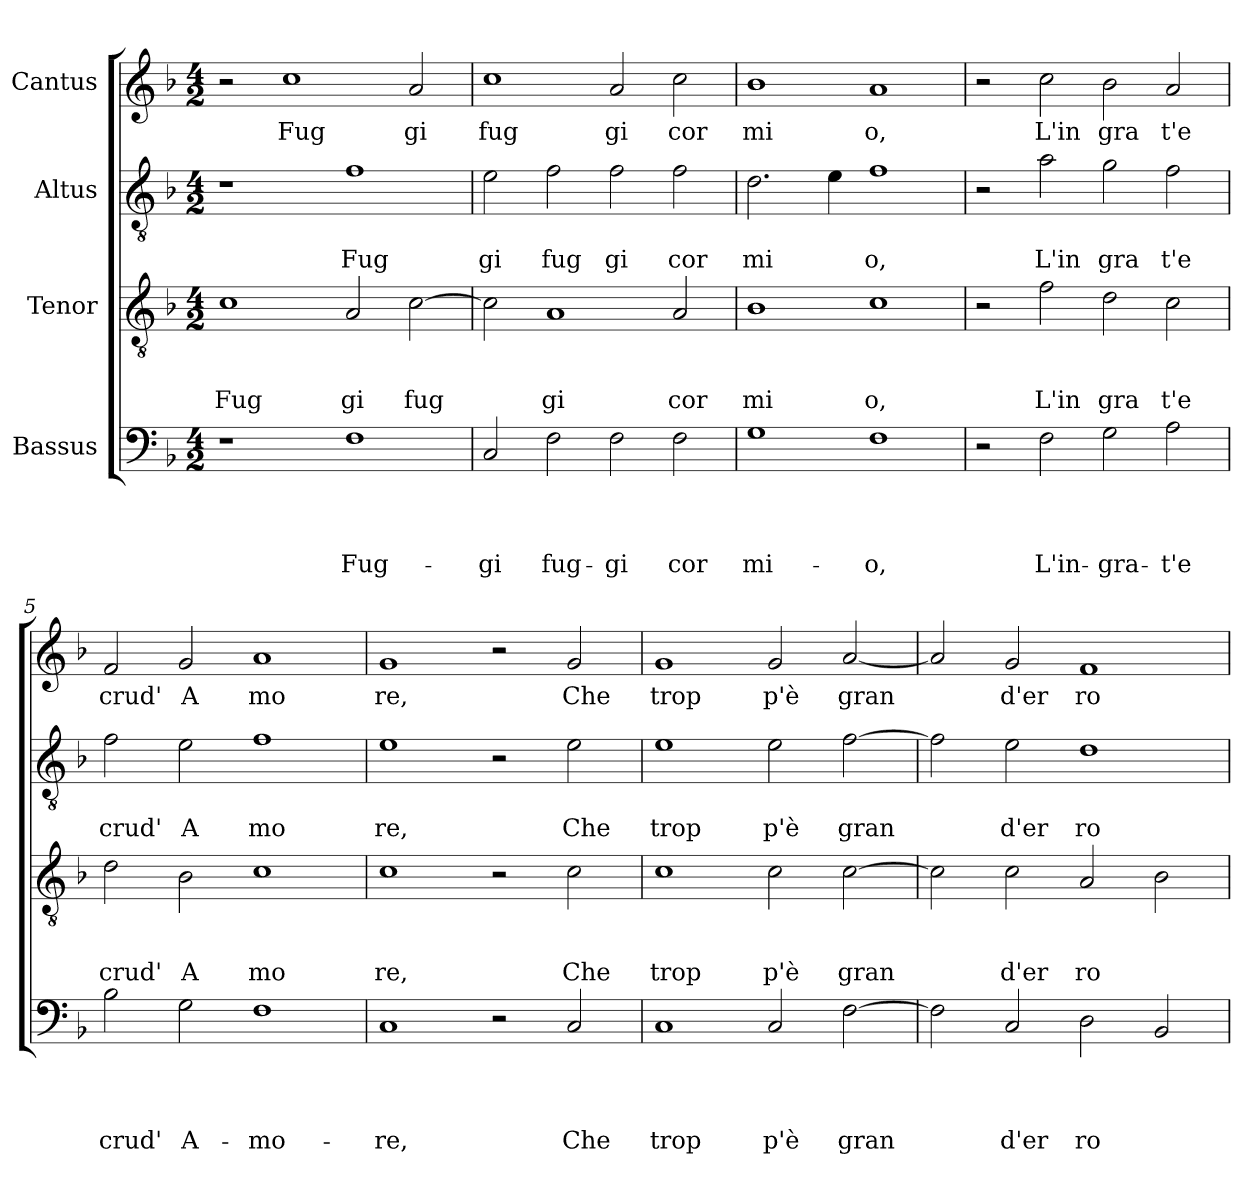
**kern	**text	**text	**text	**text	**kern	**text	**text	**text	**kern	**text	**text	**kern	**text
*part4	*part4	*part4	*part4	*part4	*part3	*part3	*part3	*part3	*part2	*part2	*part2	*part1	*part1
*staff4	*staff4	*staff4	*staff4	*staff4	*staff3	*staff3	*staff3	*staff3	*staff2	*staff2	*staff2	*staff1	*staff1
*I"Bassus	*	*	*	*	*I"Tenor	*	*	*	*I"Altus	*	*	*I"Cantus	*
*clefF4	*	*	*	*	*clefGv2	*	*	*	*clefGv2	*	*	*clefG2	*
*k[b-]	*	*	*	*	*k[b-]	*	*	*	*k[b-]	*	*	*k[b-]	*
*F:	*	*	*	*	*F:	*	*	*	*F:	*	*	*F:	*
*M4/2	*	*	*	*	*M4/2	*	*	*	*M4/2	*	*	*M4/2	*
=1	=1	=1	=1	=1	=1	=1	=1	=1	=1	=1	=1	=1	=1
!	!	!	!	!	!	!	!	!LO:LY:b	!	!	!	!	!
1r	.	.	.	.	1c	.	.	Fug	1r	.	.	2r	.
!	!	!	!	!	!	!	!	!	!	!	!	!	!LO:LY:b
.	.	.	.	.	.	.	.	.	.	.	.	1cc	Fug
!	!	!	!	!LO:LY:b	!	!	!	!LO:LY:b	!	!	!LO:LY:b	!	!
1F	.	.	.	Fug-	2A/	.	.	gi	1f	.	Fug	.	.
!	!	!	!	!	!	!	!	!LO:LY:b	!	!	!	!	!LO:LY:b
.	.	.	.	.	[>2c\	.	.	fug	.	.	.	2a/	gi
=2	=2	=2	=2	=2	=2	=2	=2	=2	=2	=2	=2	=2	=2
!	!	!	!	!LO:LY:b	!	!	!	!	!	!	!LO:LY:b	!	!LO:LY:b
2C/	.	.	.	-gi	2c\]	.	.	.	2e\	.	gi	1cc	fug
!	!	!	!	!LO:LY:b	!	!	!	!LO:LY:b	!	!	!LO:LY:b	!	!
2F\	.	.	.	fug-	1A	.	.	gi	2f\	.	fug	.	.
!	!	!	!	!LO:LY:b	!	!	!	!	!	!	!LO:LY:b	!	!LO:LY:b
2F\	.	.	.	-gi	.	.	.	.	2f\	.	gi	2a/	gi
!	!	!	!	!LO:LY:b	!	!	!	!LO:LY:b	!	!	!LO:LY:b	!	!LO:LY:b
2F\	.	.	.	cor	2A/	.	.	cor	2f\	.	cor	2cc\	cor
=3	=3	=3	=3	=3	=3	=3	=3	=3	=3	=3	=3	=3	=3
!	!	!	!	!LO:LY:b	!	!	!	!LO:LY:b	!	!	!LO:LY:b	!	!LO:LY:b
1G	.	.	.	mi-	1B-	.	.	mi	2.d\	.	mi	1b-	mi
.	.	.	.	.	.	.	.	.	4e\	.	.	.	.
!	!	!	!	!LO:LY:b	!	!	!	!LO:LY:b	!	!	!LO:LY:b	!	!LO:LY:b
1F	.	.	.	-o,	1c	.	.	o,	1f	.	o,	1a	o,
=4	=4	=4	=4	=4	=4	=4	=4	=4	=4	=4	=4	=4	=4
2r	.	.	.	.	2r	.	.	.	2r	.	.	2r	.
!	!	!	!	!LO:LY:b	!	!	!	!LO:LY:b	!	!	!LO:LY:b	!	!LO:LY:b
2F\	.	.	.	L'in-	2f\	.	.	L'in	2a\	.	L'in	2cc\	L'in
!	!	!	!	!LO:LY:b	!	!	!	!LO:LY:b	!	!	!LO:LY:b	!	!LO:LY:b
2G\	.	.	.	-gra-	2d\	.	.	gra	2g\	.	gra	2b-\	gra
!	!	!	!	!LO:LY:b	!	!	!	!LO:LY:b	!	!	!LO:LY:b	!	!LO:LY:b
2A\	.	.	.	-t'e	2c\	.	.	t'e	2f\	.	t'e	2a/	t'e
=5	=5	=5	=5	=5	=5	=5	=5	=5	=5	=5	=5	=5	=5
!	!	!	!	!LO:LY:b	!	!	!	!LO:LY:b	!	!	!LO:LY:b	!	!LO:LY:b
2B-\	.	.	.	crud'	2d\	.	.	crud'	2f\	.	crud'	2f</	crud'
!	!	!	!	!LO:LY:b	!	!	!	!LO:LY:b	!	!	!LO:LY:b	!	!LO:LY:b
2G\	.	.	.	A-	2B-\	.	.	A	2e\	.	A	2g/	A
!	!	!	!	!LO:LY:b	!	!	!	!LO:LY:b	!	!	!LO:LY:b	!	!LO:LY:b
1F	.	.	.	-mo-	1c	.	.	mo	1f	.	mo	1a	mo
!!LO:LB:g=z
=6	=6	=6	=6	=6	=6	=6	=6	=6	=6	=6	=6	=6	=6
!	!	!	!	!LO:LY:b	!	!	!	!LO:LY:b	!	!	!LO:LY:b	!	!LO:LY:b
1C	.	.	.	-re,	1c	.	.	re,	1e	.	re,	1g	re,
2r	.	.	.	.	2r	.	.	.	2r	.	.	2r	.
!	!	!	!	!LO:LY:b	!	!	!	!LO:LY:b	!	!	!LO:LY:b	!	!LO:LY:b
2C/	.	.	.	Che	2c\	.	.	Che	2e\	.	Che	2g/	Che
=7	=7	=7	=7	=7	=7	=7	=7	=7	=7	=7	=7	=7	=7
!	!	!	!	!LO:LY:b	!	!	!	!LO:LY:b	!	!	!LO:LY:b	!	!LO:LY:b
1C	.	.	.	trop	1c	.	.	trop	1e	.	trop	1g	trop
!	!	!	!	!LO:LY:b	!	!	!	!LO:LY:b	!	!	!LO:LY:b	!	!LO:LY:b
2C/	.	.	.	p'è	2c\	.	.	p'è	2e\	.	p'è	2g/	p'è
!	!	!	!	!LO:LY:b	!	!	!	!LO:LY:b	!	!	!LO:LY:b	!	!LO:LY:b
[>2F\	.	.	.	gran	[>2c\	.	.	gran	[>2f\	.	gran	[<2a/	gran
=8	=8	=8	=8	=8	=8	=8	=8	=8	=8	=8	=8	=8	=8
2F\]	.	.	.	.	2c\]	.	.	.	2f\]	.	.	2a/]	.
!	!	!	!	!LO:LY:b	!	!	!	!LO:LY:b	!	!	!LO:LY:b	!	!LO:LY:b
2C/	.	.	.	d'er	2c\	.	.	d'er	2e\	.	d'er	2g/	d'er
!	!	!	!	!LO:LY:b	!	!	!	!LO:LY:b	!	!	!LO:LY:b	!	!LO:LY:b
2D\	.	.	.	ro	2A/	.	.	ro	1d	.	ro	1f	ro
2BB-/	.	.	.	.	2B-\	.	.	.	.	.	.	.	.
=	=	=	=	=	=	=	=	=	=	=	=	=	=
*-	*-	*-	*-	*-	*-	*-	*-	*-	*-	*-	*-	*-	*-
